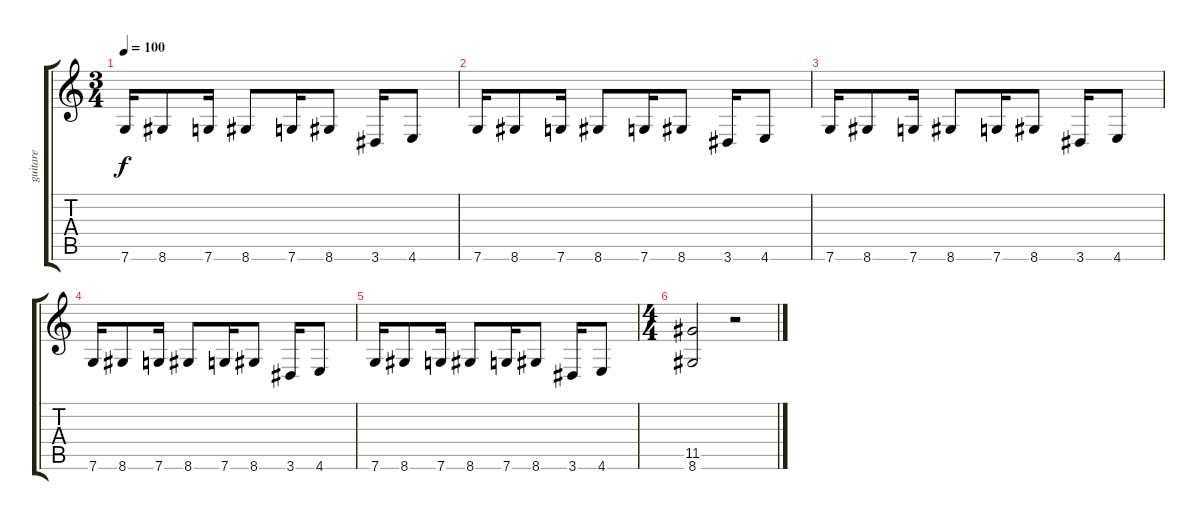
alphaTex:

\track ("guitare" "guitare") {instrument distortionguitar}
\staff {score tabs}
\tuning (E4 B3 G3 D3 A2 C2) {hide}
\ts (3 4)
\tempo 100
\clef g2
\ks c
7.6.16{dy f} 8.6.8 7.6.16 8.6.8 7.6.16 8.6.8 3.6.16 4.6.8 |
7.6.16 8.6.8 7.6.16 8.6.8 7.6.16 8.6.8 3.6.16 4.6.8 |
7.6.16 8.6.8 7.6.16 8.6.8 7.6.16 8.6.8 3.6.16 4.6.8 |
7.6.16 8.6.8 7.6.16 8.6.8 7.6.16 8.6.8 3.6.16 4.6.8 |
7.6.16 8.6.8 7.6.16 8.6.8 7.6.16 8.6.8 3.6.16 4.6.8 |
\ts (4 4)
(11.5 8.6).2 r.2
